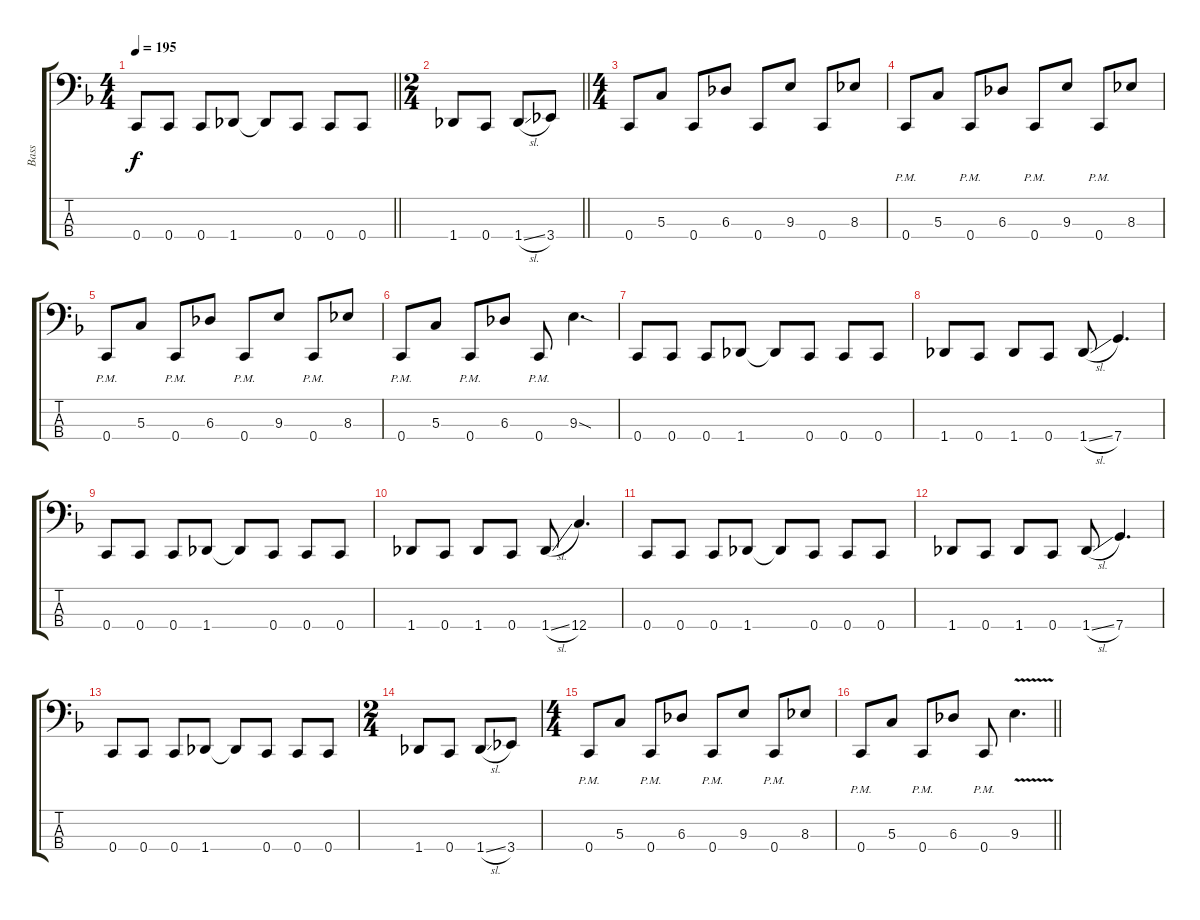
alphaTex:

\track ("Bass" "Bass") {instrument electricbassfinger}
\staff {score tabs}
\tuning (F2 C2 G1 C1) {hide}
\ts (4 4)
\tempo 195
\clef f4
\barLineRight lightlight
\ks f
0.4.8{dy f} 0.4.8 0.4.8 1.4.8 1.4{t}.8 0.4.8 0.4.8 0.4.8 |
\ts (2 4)
\barLineRight lightlight
1.4.8 0.4.8 1.4{sl}.8 3.4.8 |
\ts (4 4)
0.4.8 5.3.8 0.4.8 6.3.8 0.4.8 9.3.8 0.4.8 8.3.8 |
0.4{pm}.8 5.3.8 0.4{pm}.8 6.3.8 0.4{pm}.8 9.3.8 0.4{pm}.8 8.3.8 |
0.4{pm}.8 5.3.8 0.4{pm}.8 6.3.8 0.4{pm}.8 9.3.8 0.4{pm}.8 8.3.8 |
0.4{pm}.8 5.3.8 0.4{pm}.8 6.3.8 0.4{pm}.8 9.3{sod}.4{d} |
0.4.8 0.4.8 0.4.8 1.4.8 1.4{t}.8 0.4.8 0.4.8 0.4.8 |
1.4.8 0.4.8 1.4.8 0.4.8 1.4{sl}.8 7.4.4{d} |
0.4.8 0.4.8 0.4.8 1.4.8 1.4{t}.8 0.4.8 0.4.8 0.4.8 |
1.4.8 0.4.8 1.4.8 0.4.8 1.4{sl}.8 12.4.4{d} |
0.4.8 0.4.8 0.4.8 1.4.8 1.4{t}.8 0.4.8 0.4.8 0.4.8 |
1.4.8 0.4.8 1.4.8 0.4.8 1.4{sl}.8 7.4.4{d} |
0.4.8 0.4.8 0.4.8 1.4.8 1.4{t}.8 0.4.8 0.4.8 0.4.8 |
\ts (2 4)
1.4.8 0.4.8 1.4{sl}.8 3.4.8 |
\ts (4 4)
0.4{pm}.8 5.3.8 0.4{pm}.8 6.3.8 0.4{pm}.8 9.3.8 0.4{pm}.8 8.3.8 |
\barLineRight lightlight
0.4{pm}.8 5.3.8 0.4{pm}.8 6.3.8 0.4{pm}.8 9.3{v}.4{d}
